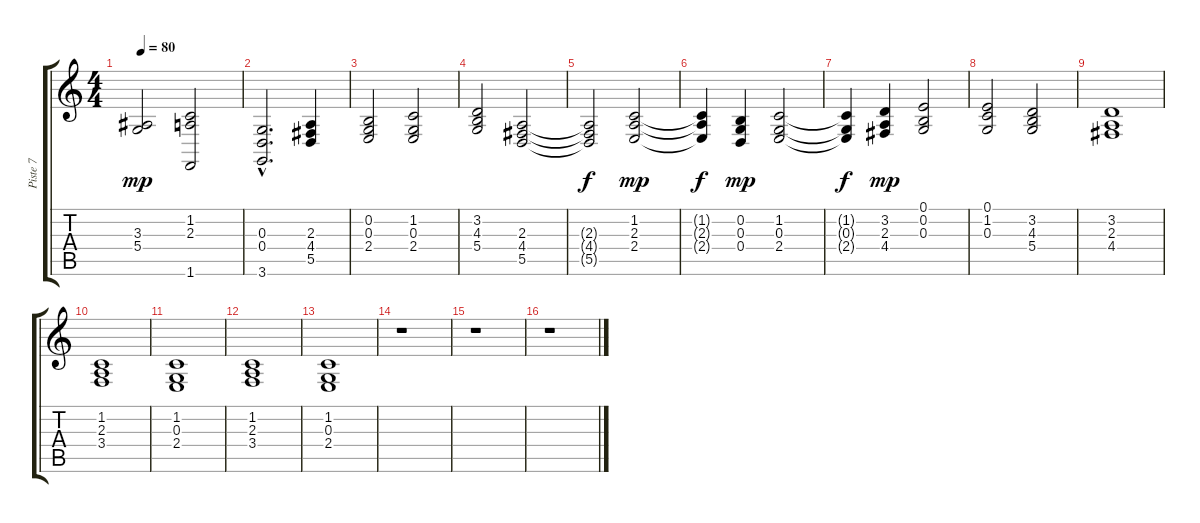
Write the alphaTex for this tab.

\track ("Piste 7" "Piste 7") {instrument stringensemble2}
\staff {score tabs}
\tuning (E4 B3 G3 D3 A2 E2) {hide}
\ts (4 4)
\tempo 80
\clef g2
\ks c
(3.3 5.4).2{dy mp} (1.2 2.3 1.6).2 |
(0.3{hac} 0.4{hac} 3.6{hac}).2{d} (2.3 4.4 5.5).4 |
(0.2 0.3 2.4).2 (1.2 0.3 2.4).2 |
(3.2 4.3 5.4).2 (2.3 4.4 5.5).2 |
(2.3{t} 4.4{t} 5.5{t}).2{dy f} (1.2 2.3 2.4).2{dy mp} |
(1.2{t} 2.3{t} 2.4{t}).4{dy f} (0.2 0.3 0.4).4{dy mp} (1.2 0.3 2.4).2 |
(1.2{t} 0.3{t} 2.4{t}).4{dy f} (3.2 2.3 4.4).4{dy mp} (0.1 0.2 0.3).2 |
(0.1 1.2 0.3).2 (3.2 4.3 5.4).2 |
(3.2 2.3 4.4).1 |
(1.2 2.3 3.4).1 |
(1.2 0.3 2.4).1 |
(1.2 2.3 3.4).1 |
(1.2 0.3 2.4).1 |
r.1 |
r.1 |
r.1
